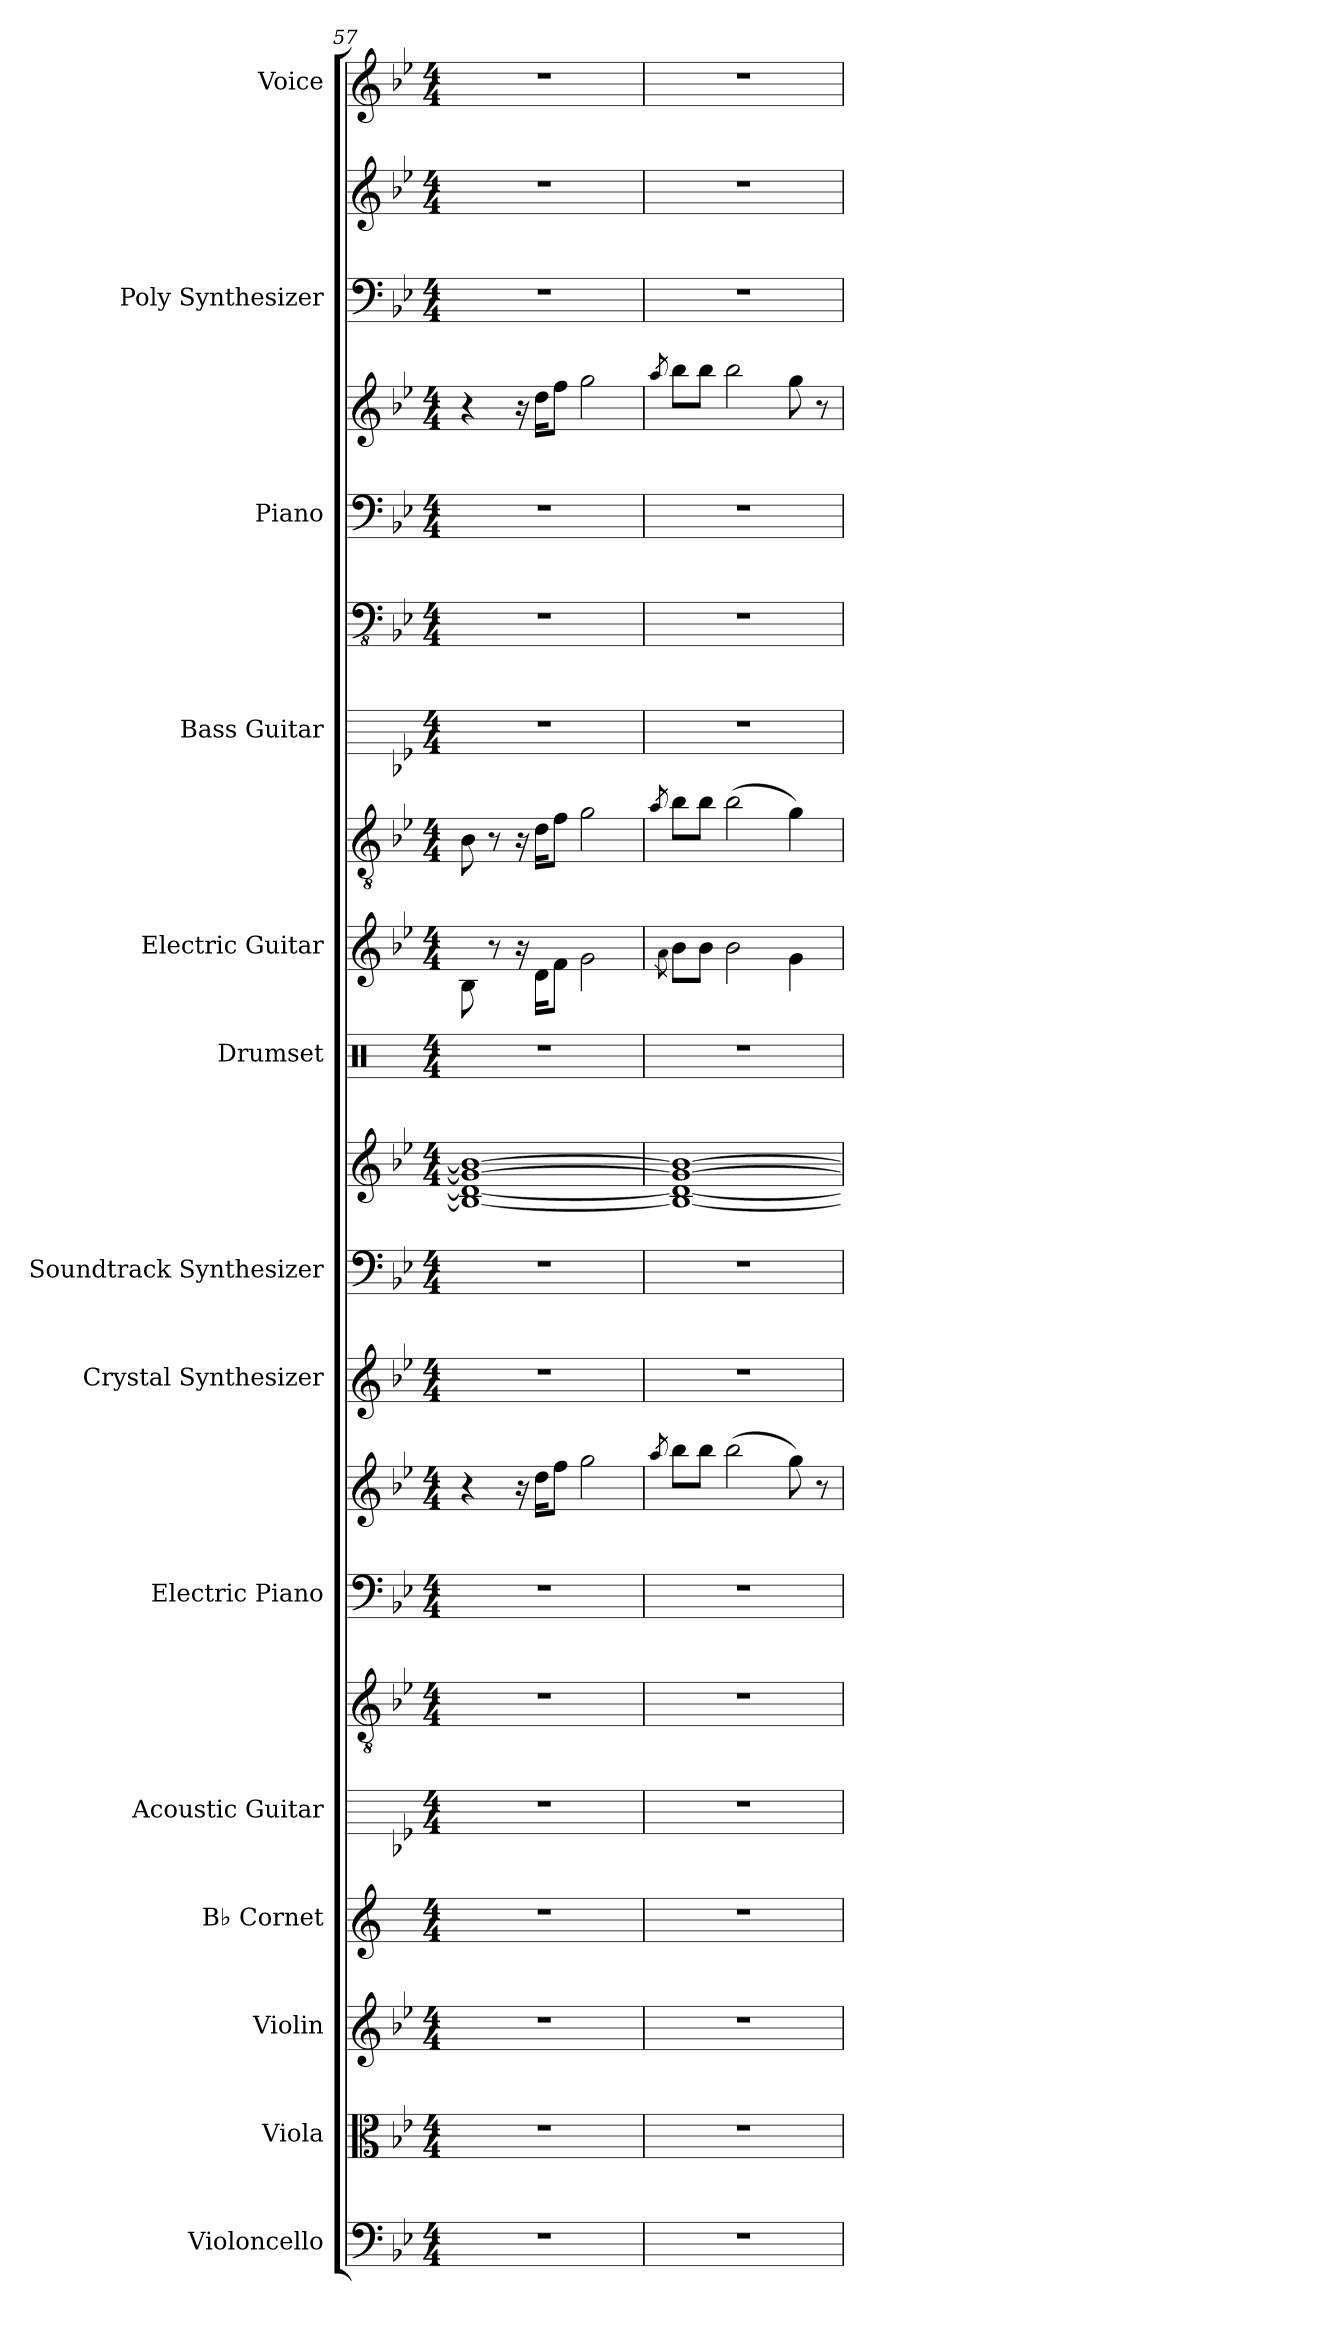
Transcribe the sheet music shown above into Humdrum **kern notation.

**kern	**kern	**kern	**kern	**kern	**kern	**kern	**kern	**kern	**kern	**kern	**kern	**kern	**kern	**kern	**kern	**kern	**kern	**kern	**kern	**kern
*part14	*part13	*part12	*part11	*part10	*part10	*part9	*part9	*part8	*part7	*part7	*part6	*part5	*part5	*part4	*part4	*part3	*part3	*part2	*part2	*part1
*staff21	*staff20	*staff19	*staff18	*staff17	*staff16	*staff15	*staff14	*staff13	*staff12	*staff11	*staff10	*staff9	*staff8	*staff7	*staff6	*staff5	*staff4	*staff3	*staff2	*staff1
*I"Violoncello	*I"Viola	*I"Violin	*I"B♭ Cornet	*I"Acoustic Guitar	*	*I"Electric Piano	*	*I"Crystal Synthesizer	*I"Soundtrack Synthesizer	*	*I"Drumset	*I"Electric Guitar	*	*I"Bass Guitar	*	*I"Piano	*	*I"Poly Synthesizer	*	*I"Voice
*I'Vc.	*I'Vla.	*I'Vln.	*I'B♭ Cnt.	*I'Guit.	*	*I'El. Pno.	*	*I'Synth.	*I'Synth.	*	*I'Drs.	*I'El. Guit.	*	*I'B. Guit.	*	*I'Pno.	*	*I'Synth.	*	*I'Vo.
*clefF4	*clefC3	*clefG2	*clefG2	*	*clefGv2	*clefF4	*clefG2	*clefG2	*clefF4	*clefG2	*clefX	*	*clefGv2	*	*clefFv4	*clefF4	*clefG2	*clefF4	*clefG2	*clefG2
*	*	*	*ITrd1c2	*	*	*	*	*	*	*	*	*	*	*	*	*	*	*	*	*
*k[b-e-]	*k[b-e-]	*k[b-e-]	*k[b-e-]	*k[b-e-]	*k[b-e-]	*k[b-e-]	*k[b-e-]	*k[b-e-]	*k[b-e-]	*k[b-e-]	*k[]	*k[b-e-]	*k[b-e-]	*k[b-e-]	*k[b-e-]	*k[b-e-]	*k[b-e-]	*k[b-e-]	*k[b-e-]	*k[b-e-]
*M4/4	*M4/4	*M4/4	*M4/4	*M4/4	*M4/4	*M4/4	*M4/4	*M4/4	*M4/4	*M4/4	*M4/4	*M4/4	*M4/4	*M4/4	*M4/4	*M4/4	*M4/4	*M4/4	*M4/4	*M4/4
=57	=57	=57	=57	=57	=57	=57	=57	=57	=57	=57	=57	=57	=57	=57	=57	=57	=57	=57	=57	=57
1r	1r	1r	1r	1r	1r	1r	4r	1r	1r	1B-_ 1d_ 1g_ 1b-_	1r	8B-\	8B-\	1r	1r	1r	4r	1r	1r	1r
.	.	.	.	.	.	.	.	.	.	.	.	8r	8r	.	.	.	.	.	.	.
.	.	.	.	.	.	.	16r	.	.	.	.	16r	16r	.	.	.	16r	.	.	.
.	.	.	.	.	.	.	16dd\KL	.	.	.	.	16d\KL	16d\KL	.	.	.	16dd\KL	.	.	.
.	.	.	.	.	.	.	8ff\J	.	.	.	.	8f\J	8f\J	.	.	.	8ff\J	.	.	.
.	.	.	.	.	.	.	2gg\	.	.	.	.	2g\	2g\	.	.	.	2gg\	.	.	.
!!LO:PB:g=z
=58	=58	=58	=58	=58	=58	=58	=58	=58	=58	=58	=58	=58	=58	=58	=58	=58	=58	=58	=58	=58
.	.	.	.	.	.	.	8qaa/	.	.	.	.	8qa\	8qa/	.	.	.	8qaa/	.	.	.
1r	1r	1r	1r	1r	1r	1r	8bb-\L	1r	1r	1B-_ 1d_ 1g_ 1b-_	1r	8b-\L	8b-\L	1r	1r	1r	8bb-\L	1r	1r	1r
.	.	.	.	.	.	.	8bb-\J	.	.	.	.	8b-\J	8b-\J	.	.	.	8bb-\J	.	.	.
.	.	.	.	.	.	.	(2bb-\	.	.	.	.	2b-\	(2b-\	.	.	.	2bb-\	.	.	.
.	.	.	.	.	.	.	8gg\)	.	.	.	.	4g\	4g\)	.	.	.	8gg\	.	.	.
.	.	.	.	.	.	.	8r	.	.	.	.	.	.	.	.	.	8r	.	.	.
=	=	=	=	=	=	=	=	=	=	=	=	=	=	=	=	=	=	=	=	=
*-	*-	*-	*-	*-	*-	*-	*-	*-	*-	*-	*-	*-	*-	*-	*-	*-	*-	*-	*-	*-
